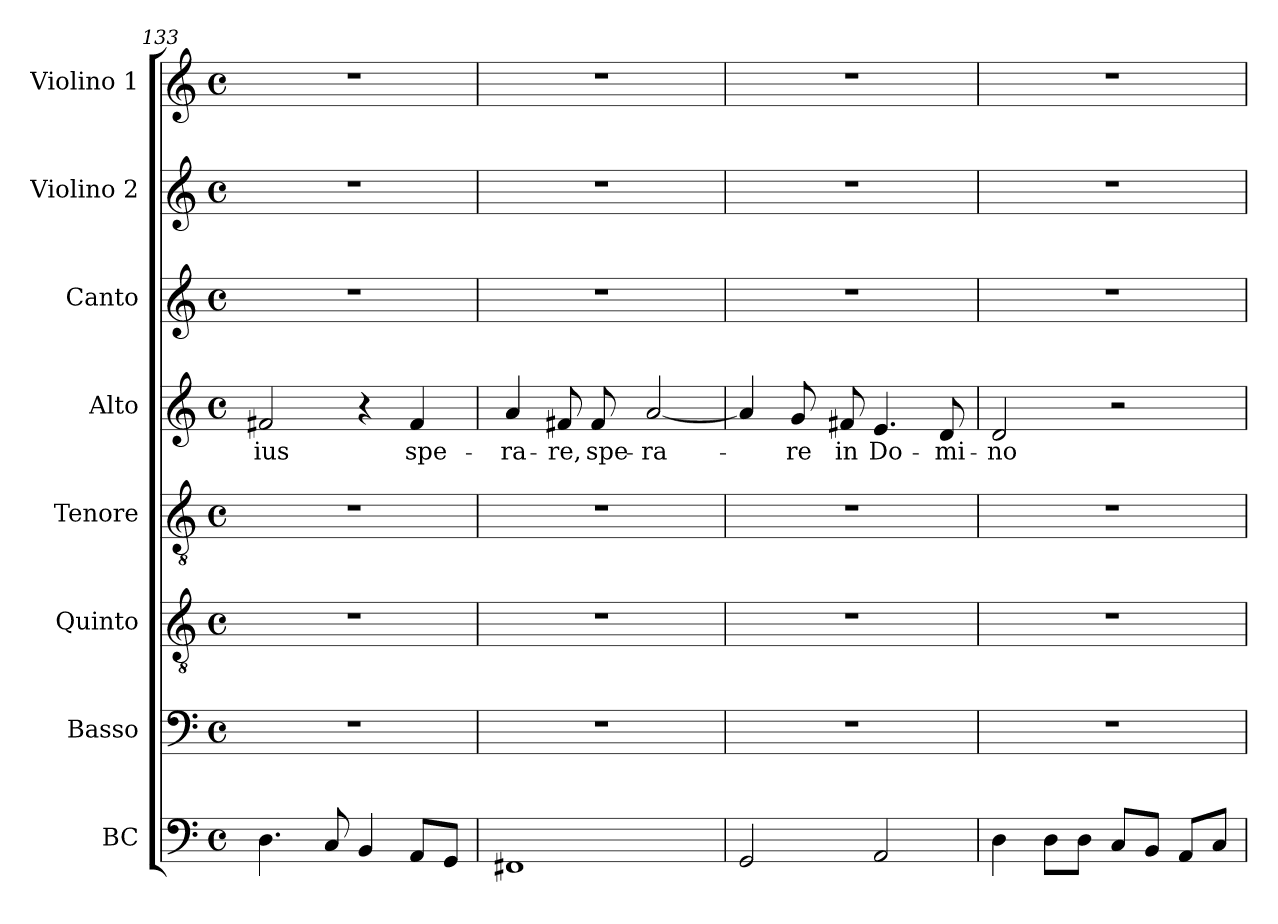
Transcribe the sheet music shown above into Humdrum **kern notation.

**kern	**kern	**kern	**kern	**kern	**text	**kern	**kern	**kern
*part8	*part7	*part6	*part5	*part4	*part4	*part3	*part2	*part1
*staff8	*staff7	*staff6	*staff5	*staff4	*staff4	*staff3	*staff2	*staff1
*I"BC	*I"Basso	*I"Quinto	*I"Tenore	*I"Alto	*	*I"Canto	*I"Violino 2	*I"Violino 1
*I'Bc	*I'B	*I'Q	*I'T	*I'A	*	*I'C	*I'V2	*I'V1
*clefF4	*clefF4	*clefGv2	*clefGv2	*clefG2	*	*clefG2	*clefG2	*clefG2
*k[]	*k[]	*k[]	*k[]	*k[]	*	*k[]	*k[]	*k[]
*C:	*C:	*C:	*C:	*C:	*	*C:	*C:	*C:
*M4/4	*M4/4	*M4/4	*M4/4	*M4/4	*	*M4/4	*M4/4	*M4/4
*met(c)	*met(c)	*met(c)	*met(c)	*met(c)	*	*met(c)	*met(c)	*met(c)
=133	=133	=133	=133	=133	=133	=133	=133	=133
!	!	!	!	!	!LO:LY:b	!	!	!
4.D\	1r	1r	1r	2f#X/	-ius	1r	1r	1r
8C/	.	.	.	.	.	.	.	.
4BB/	.	.	.	4r	.	.	.	.
!	!	!	!	!	!LO:LY:b	!	!	!
8AA/L	.	.	.	4f#/	spe-	.	.	.
8GG/J	.	.	.	.	.	.	.	.
=134	=134	=134	=134	=134	=134	=134	=134	=134
!	!	!	!	!	!LO:LY:b	!	!	!
1FF#X	1r	1r	1r	4a/	-ra-	1r	1r	1r
!	!	!	!	!	!LO:LY:b	!	!	!
.	.	.	.	8f#X/	-re,	.	.	.
!	!	!	!	!	!LO:LY:b	!	!	!
.	.	.	.	8f#/	spe-	.	.	.
!	!	!	!	!	!LO:LY:b	!	!	!
.	.	.	.	[2a/	-ra-	.	.	.
=135	=135	=135	=135	=135	=135	=135	=135	=135
2GG/	1r	1r	1r	4a/]	.	1r	1r	1r
!	!	!	!	!	!LO:LY:b	!	!	!
.	.	.	.	8g/	-re	.	.	.
!	!	!	!	!	!LO:LY:b	!	!	!
.	.	.	.	8f#X/	in	.	.	.
!	!	!	!	!	!LO:LY:b	!	!	!
2AA/	.	.	.	4.e/	Do-	.	.	.
!	!	!	!	!	!LO:LY:b	!	!	!
.	.	.	.	8d/	-mi-	.	.	.
!!LO:LB:g=z
=136	=136	=136	=136	=136	=136	=136	=136	=136
!	!	!	!	!	!LO:LY:b	!	!	!
4D\	1r	1r	1r	2d/	-no	1r	1r	1r
8D\L	.	.	.	.	.	.	.	.
8D\J	.	.	.	.	.	.	.	.
8C/L	.	.	.	2r	.	.	.	.
8BB/J	.	.	.	.	.	.	.	.
8AA/L	.	.	.	.	.	.	.	.
8C/J	.	.	.	.	.	.	.	.
=	=	=	=	=	=	=	=	=
*-	*-	*-	*-	*-	*-	*-	*-	*-
